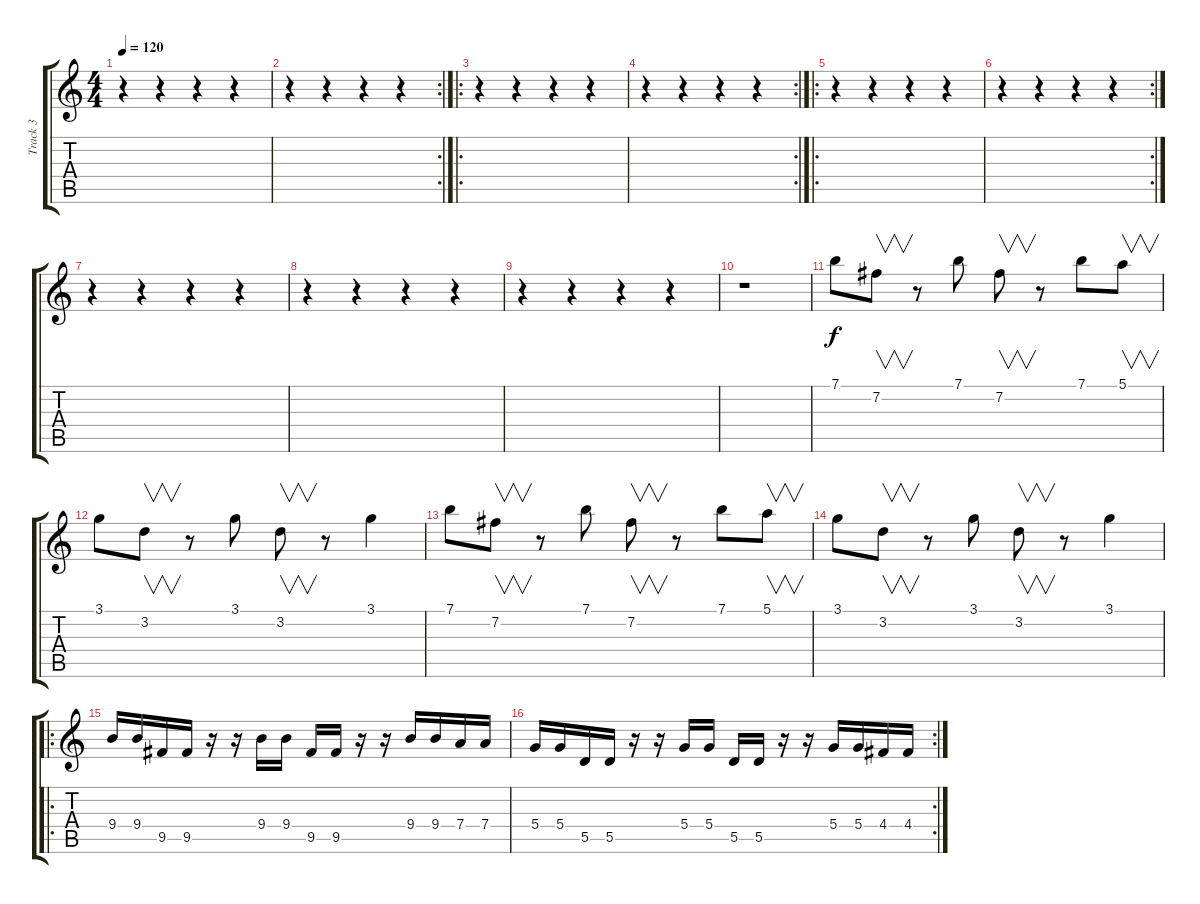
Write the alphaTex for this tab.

\track ("Track 3" "Track 3") {instrument electricguitarclean}
\staff {score tabs}
\tuning (E4 B3 G3 D3 A2 E2) {hide}
\ts (4 4)
\tempo 120
\clef g2
\ks c
r.4{dy f instrument electricguitarclean} r.4 r.4 r.4 |
\rc 2
r.4 r.4 r.4 r.4 |
\ro
r.4 r.4 r.4 r.4 |
\rc 2
r.4 r.4 r.4 r.4 |
\ro
r.4 r.4 r.4 r.4 |
\rc 2
r.4 r.4 r.4 r.4 |
r.4 r.4 r.4 r.4 |
r.4 r.4 r.4 r.4 |
r.4 r.4 r.4 r.4 |
r.1 |
7.1.8{volume 8 instrument musicbox} 7.2.8{v} r.8 7.1.8 7.2.8{v} r.8 7.1.8 5.1.8{v} |
3.1.8 3.2.8{v} r.8 3.1.8 3.2.8{v} r.8 3.1.4 |
7.1.8 7.2.8{v} r.8 7.1.8 7.2.8{v} r.8 7.1.8 5.1.8{v} |
3.1.8 3.2.8{v} r.8 3.1.8 3.2.8{v} r.8 3.1.4 |
\ro
9.4.16{volume 16 instrument distortionguitar} 9.4.16 9.5.16 9.5.16 r.16 r.16 9.4.16 9.4.16 9.5.16 9.5.16 r.16 r.16 9.4.16 9.4.16 7.4.16 7.4.16 |
\rc 2
5.4.16 5.4.16 5.5.16 5.5.16 r.16 r.16 5.4.16 5.4.16 5.5.16 5.5.16 r.16 r.16 5.4.16 5.4.16 4.4.16 4.4.16
